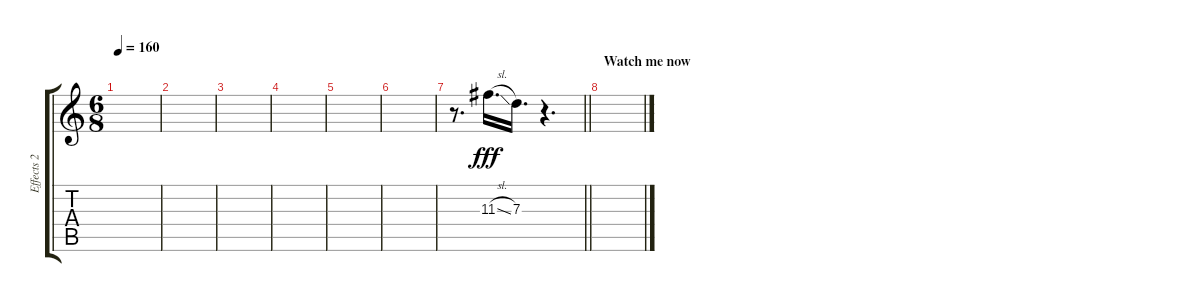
\track ("Effects 2" "Effects 2") {instrument overdrivenguitar}
\staff {score tabs}
\tuning (E4 B3 G3 D3 A2 E2) {hide}
\ts (6 8)
\tempo 160
\clef g2
\ks c
|
|
|
|
|
|
\barLineRight lightlight
r.8{d instrument guitarharmonics} 11.3{sl}.16{d dy fff} 7.3.16{d} r.4{d} |
\section ("" "Watch me now")
